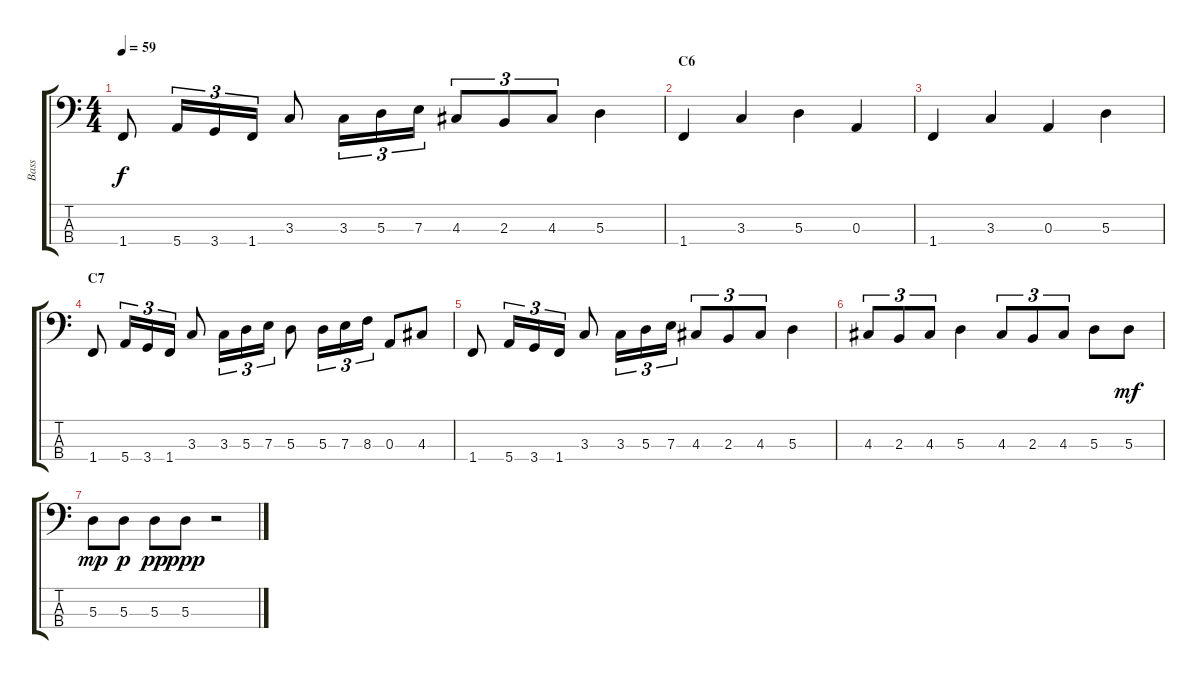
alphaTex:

\track ("Bass" "Bass") {instrument fretlessbass}
\staff {score tabs}
\tuning (G2 D2 A1 E1) {hide}
\ts (4 4)
\tempo 59
\clef f4
\ks c
1.4.8{dy f} 5.4.16{tu (3 2)} 3.4.16{tu (3 2)} 1.4.16{tu (3 2)} 3.3.8 3.3.16{tu (3 2)} 5.3.16{tu (3 2)} 7.3.16{tu (3 2)} 4.3.8{tu (3 2)} 2.3.8{tu (3 2)} 4.3.8{tu (3 2)} 5.3.4 |
\section ("" "C6")
1.4.4 3.3.4 5.3.4 0.3.4 |
1.4.4 3.3.4 0.3.4 5.3.4 |
\section ("" "C7")
1.4.8 5.4.16{tu (3 2)} 3.4.16{tu (3 2)} 1.4.16{tu (3 2)} 3.3.8 3.3.16{tu (3 2)} 5.3.16{tu (3 2)} 7.3.16{tu (3 2)} 5.3.8 5.3.16{tu (3 2)} 7.3.16{tu (3 2)} 8.3.16{tu (3 2)} 0.3.8 4.3.8 |
1.4.8 5.4.16{tu (3 2)} 3.4.16{tu (3 2)} 1.4.16{tu (3 2)} 3.3.8 3.3.16{tu (3 2)} 5.3.16{tu (3 2)} 7.3.16{tu (3 2)} 4.3.8{tu (3 2)} 2.3.8{tu (3 2)} 4.3.8{tu (3 2)} 5.3.4 |
4.3.8{tu (3 2)} 2.3.8{tu (3 2)} 4.3.8{tu (3 2)} 5.3.4 4.3.8{tu (3 2)} 2.3.8{tu (3 2)} 4.3.8{tu (3 2)} 5.3.8 5.3.8{dy mf} |
5.3.8{dy mp} 5.3.8{dy p} 5.3.8{dy pp} 5.3.8{dy ppp} r.2
